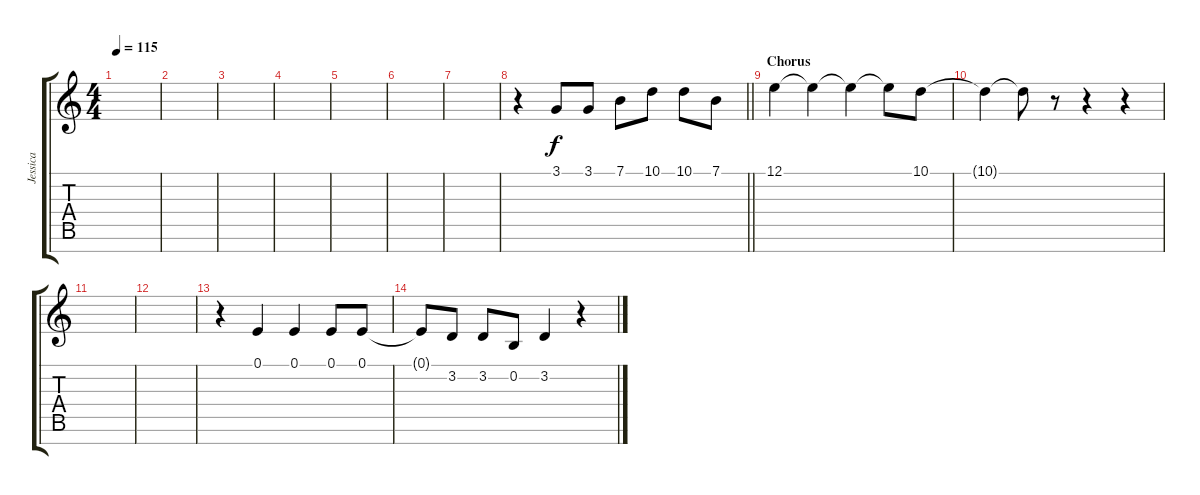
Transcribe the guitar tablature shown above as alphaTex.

\track ("Jessica" "Jessica") {instrument oboe}
\staff {score tabs}
\tuning (E4 B3 G3 D3 A2 E2 B1) {hide}
\ts (4 4)
\tempo 115
\clef g2
\ks c
|
|
|
|
|
|
|
\barLineRight lightlight
r.4{volume 14} 3.1.8 3.1.8 7.1.8 10.1.8 10.1.8 7.1.8 |
\section ("" "Chorus")
12.1.4 12.1{t}.4 12.1{t}.4 12.1{t}.8 10.1.8 |
10.1{t}.4 10.1{t}.8 r.8 r.4 r.4 |
|
|
r.4{volume 9} 0.1.4 0.1.4 0.1.8 0.1.8 |
0.1{t}.8 3.2.8 3.2.8 0.2.8 3.2.4 r.4
